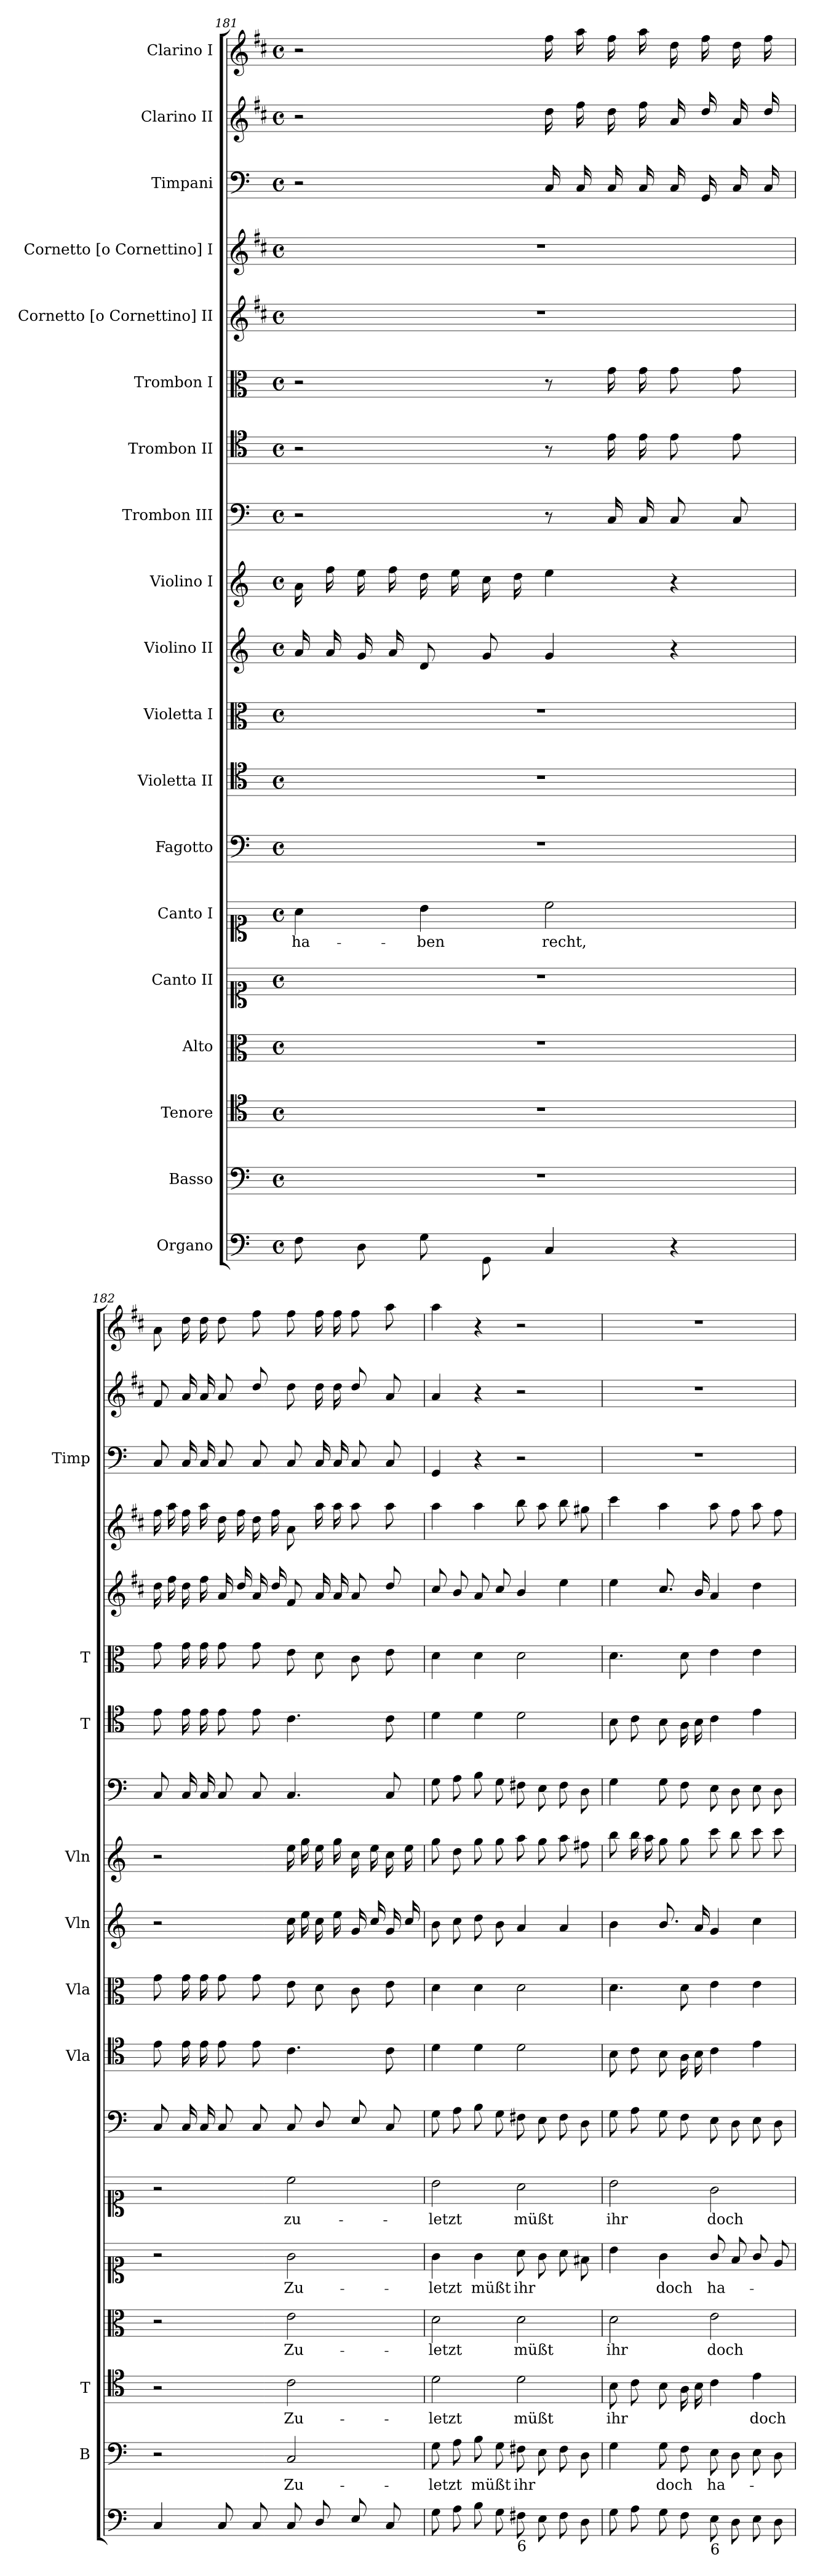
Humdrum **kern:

**kern	**kern	**text	**kern	**text	**kern	**text	**kern	**text	**kern	**text	**kern	**kern	**kern	**kern	**kern	**kern	**kern	**kern	**kern	**kern	**kern	**kern	**kern
*part19	*part18	*part18	*part17	*part17	*part16	*part16	*part15	*part15	*part14	*part14	*part13	*part12	*part11	*part10	*part9	*part8	*part7	*part6	*part5	*part4	*part3	*part2	*part1
*staff19	*staff18	*staff18	*staff17	*staff17	*staff16	*staff16	*staff15	*staff15	*staff14	*staff14	*staff13	*staff12	*staff11	*staff10	*staff9	*staff8	*staff7	*staff6	*staff5	*staff4	*staff3	*staff2	*staff1
*I"Organo	*I"Basso	*	*I"Tenore	*	*I"Alto	*	*I"Canto II	*	*I"Canto I	*	*I"Fagotto	*I"Violetta II	*I"Violetta I	*I"Violino II	*I"Violino I	*I"Trombon III	*I"Trombon II	*I"Trombon I	*I"Cornetto [o Cornettino] II	*I"Cornetto [o Cornettino] I	*I"Timpani	*I"Clarino II	*I"Clarino I
*	*I'B	*	*I'T	*	*	*	*	*	*	*	*	*I'Vla	*I'Vla	*I'Vln	*I'Vln	*	*I'T	*I'T	*	*	*I'Timp	*	*
*clefF4	*clefF4	*	*clefC4	*	*clefC3	*	*clefC1	*	*clefC1	*	*clefF4	*clefC4	*clefC3	*clefG2	*clefG2	*clefF4	*clefC4	*clefC3	*clefG2	*clefG2	*clefF4	*clefG2	*clefG2
*	*	*	*	*	*	*	*	*	*	*	*	*	*	*	*	*	*	*	*ITrd1c2	*ITrd1c2	*	*ITrd1c2	*ITrd1c2
*k[]	*k[]	*	*k[]	*	*k[]	*	*k[]	*	*k[]	*	*k[]	*k[]	*k[]	*k[]	*k[]	*k[]	*k[]	*k[]	*k[]	*k[]	*k[]	*k[]	*k[]
*C:	*C:	*	*C:	*	*C:	*	*C:	*	*C:	*	*C:	*C:	*C:	*C:	*C:	*C:	*C:	*C:	*C:	*C:	*C:	*C:	*C:
*M4/4	*M4/4	*	*M4/4	*	*M4/4	*	*M4/4	*	*M4/4	*	*M4/4	*M4/4	*M4/4	*M4/4	*M4/4	*M4/4	*M4/4	*M4/4	*M4/4	*M4/4	*M4/4	*M4/4	*M4/4
*met(c)	*met(c)	*	*met(c)	*	*met(c)	*	*met(c)	*	*met(c)	*	*met(c)	*met(c)	*met(c)	*met(c)	*met(c)	*met(c)	*met(c)	*met(c)	*met(c)	*met(c)	*met(c)	*met(c)	*met(c)
=181	=181	=181	=181	=181	=181	=181	=181	=181	=181	=181	=181	=181	=181	=181	=181	=181	=181	=181	=181	=181	=181	=181	=181
!	!	!	!	!	!	!	!	!	!	!LO:LY:b	!	!	!	!	!	!	!	!	!	!	!	!	!
8F\	1r	.	1r	.	1r	.	1r	.	4a\	ha-	1r	1r	1r	16a/	16a\	2r	2r	2r	1r	1r	2r	2r	2r
.	.	.	.	.	.	.	.	.	.	.	.	.	.	16a/	16ff\	.	.	.	.	.	.	.	.
8D\	.	.	.	.	.	.	.	.	.	.	.	.	.	16g/	16ee\	.	.	.	.	.	.	.	.
.	.	.	.	.	.	.	.	.	.	.	.	.	.	16a/	16ff\	.	.	.	.	.	.	.	.
!	!	!	!	!	!	!	!	!	!	!LO:LY:b	!	!	!	!	!	!	!	!	!	!	!	!	!
8G\	.	.	.	.	.	.	.	.	4b\	-ben	.	.	.	8d/	16dd\	.	.	.	.	.	.	.	.
.	.	.	.	.	.	.	.	.	.	.	.	.	.	.	16ee\	.	.	.	.	.	.	.	.
8GG\	.	.	.	.	.	.	.	.	.	.	.	.	.	8g/	16cc\	.	.	.	.	.	.	.	.
.	.	.	.	.	.	.	.	.	.	.	.	.	.	.	16dd\	.	.	.	.	.	.	.	.
!	!	!	!	!	!	!	!	!	!	!LO:LY:b	!	!	!	!	!	!	!	!	!	!	!	!	!
4C/	.	.	.	.	.	.	.	.	2cc\	recht,	.	.	.	4g/	4ee\	8r	8r	8r	.	.	16C/	16cc\	16ee\
.	.	.	.	.	.	.	.	.	.	.	.	.	.	.	.	.	.	.	.	.	16C/	16ee\	16gg\
.	.	.	.	.	.	.	.	.	.	.	.	.	.	.	.	16C/	16e\	16g\	.	.	16C/	16cc\	16ee\
.	.	.	.	.	.	.	.	.	.	.	.	.	.	.	.	16C/	16e\	16g\	.	.	16C/	16ee\	16gg\
4r	.	.	.	.	.	.	.	.	.	.	.	.	.	4r	4r	8C/	8e\	8g\	.	.	16C/	16g/	16cc\
.	.	.	.	.	.	.	.	.	.	.	.	.	.	.	.	.	.	.	.	.	16GG/	16cc/	16ee\
.	.	.	.	.	.	.	.	.	.	.	.	.	.	.	.	8C/	8e\	8g\	.	.	16C/	16g/	16cc\
.	.	.	.	.	.	.	.	.	.	.	.	.	.	.	.	.	.	.	.	.	16C/	16cc/	16ee\
=182	=182	=182	=182	=182	=182	=182	=182	=182	=182	=182	=182	=182	=182	=182	=182	=182	=182	=182	=182	=182	=182	=182	=182
4C/	2r	.	2r	.	2r	.	2r	.	2r	.	8C/	8e\	8g\	2r	2r	8C/	8e\	8g\	16cc\	16ee\	8C/	8e/	8g\
.	.	.	.	.	.	.	.	.	.	.	.	.	.	.	.	.	.	.	16ee\	16gg\	.	.	.
.	.	.	.	.	.	.	.	.	.	.	16C/	16e\	16g\	.	.	16C/	16e\	16g\	16cc\	16ee\	16C/	16g/	16cc\
.	.	.	.	.	.	.	.	.	.	.	16C/	16e\	16g\	.	.	16C/	16e\	16g\	16ee\	16gg\	16C/	16g/	16cc\
8C/	.	.	.	.	.	.	.	.	.	.	8C/	8e\	8g\	.	.	8C/	8e\	8g\	16g/	16cc\	8C/	8g/	8cc\
.	.	.	.	.	.	.	.	.	.	.	.	.	.	.	.	.	.	.	16cc/	16ee\	.	.	.
8C/	.	.	.	.	.	.	.	.	.	.	8C/	8e\	8g\	.	.	8C/	8e\	8g\	16g/	16cc\	8C/	8cc/	8ee\
.	.	.	.	.	.	.	.	.	.	.	.	.	.	.	.	.	.	.	16cc/	16ee\	.	.	.
!	!	!LO:LY:b	!	!LO:LY:b	!	!LO:LY:b	!	!LO:LY:b	!	!LO:LY:b	!	!	!	!	!	!	!	!	!	!	!	!	!
8C/	2C/	Zu-	2c\	Zu-	2e\	Zu-	2g\	Zu-	2cc\	zu-	8C/	4.c\	8e\	16cc\	16ee\	4.C/	4.c\	8e\	8e/	8g\	8C/	8cc\	8ee\
.	.	.	.	.	.	.	.	.	.	.	.	.	.	16ee\	16gg\	.	.	.	.	.	.	.	.
8D/	.	.	.	.	.	.	.	.	.	.	8D/	.	8d\	16cc\	16ee\	.	.	8d\	16g/	16gg\	16C/	16cc\	16ee\
.	.	.	.	.	.	.	.	.	.	.	.	.	.	16ee\	16gg\	.	.	.	16g/	16gg\	16C/	16cc\	16ee\
8E/	.	.	.	.	.	.	.	.	.	.	8E/	.	8c\	16g/	16cc\	.	.	8c\	8g/	8gg\	8C/	8cc/	8ee\
.	.	.	.	.	.	.	.	.	.	.	.	.	.	16cc/	16ee\	.	.	.	.	.	.	.	.
8C/	.	.	.	.	.	.	.	.	.	.	8C/	8c\	8e\	16g/	16cc\	8C/	8c\	8e\	8cc/	8gg\	8C/	8g/	8gg\
.	.	.	.	.	.	.	.	.	.	.	.	.	.	16cc/	16ee\	.	.	.	.	.	.	.	.
=183	=183	=183	=183	=183	=183	=183	=183	=183	=183	=183	=183	=183	=183	=183	=183	=183	=183	=183	=183	=183	=183	=183	=183
!	!	!LO:LY:b	!	!LO:LY:b	!	!LO:LY:b	!	!LO:LY:b	!	!LO:LY:b	!	!	!	!	!	!	!	!	!	!	!	!	!
8G\	8G\	-letzt	2d\	-letzt	2d\	-letzt	4g\	-letzt	2b\	-letzt	8G\	4d\	4d\	8b\	8gg\	8G\	4d\	4d\	8b/	4gg\	4GG/	4g/	4gg\
8A\	8A\	.	.	.	.	.	.	.	.	.	8A\	.	.	8cc\	8dd\	8A\	.	.	8a/	.	.	.	.
!	!	!LO:LY:b	!	!	!	!	!	!LO:LY:b	!	!	!	!	!	!	!	!	!	!	!	!	!	!	!
8B\	8B\	müßt	.	.	.	.	4g\	müßt	.	.	8B\	4d\	4d\	8dd\	8gg\	8B\	4d\	4d\	8g/	4gg\	4r	4r	4r
8G\	8G\	.	.	.	.	.	.	.	.	.	8G\	.	.	8b\	8gg\	8G\	.	.	8b/	.	.	.	.
!LO:TX:b:t=6	!	!	!	!	!	!	!	!	!	!	!	!	!	!	!	!	!	!	!	!	!	!	!
!	!	!LO:LY:b	!	!LO:LY:b	!	!LO:LY:b	!	!LO:LY:b	!	!LO:LY:b	!	!	!	!	!	!	!	!	!	!	!	!	!
8F#X\	8F#X\	ihr	2d\	müßt	2d\	müßt	8a\	ihr	2a\	müßt	8F#X\	2d\	2d\	4a/	8aa\	8F#X\	2d\	2d\	4a/	8aa\	2r	2r	2r
8E\	8E\	.	.	.	.	.	8g\	.	.	.	8E\	.	.	.	8gg\	8E\	.	.	.	8gg\	.	.	.
8F#\	8F#\	.	.	.	.	.	8a\	.	.	.	8F#\	.	.	4a/	8aa\	8F#\	.	.	4dd\	8aa\	.	.	.
8D\	8D\	.	.	.	.	.	8f#X\	.	.	.	8D\	.	.	.	8ff#X\	8D\	.	.	.	8ff#X\	.	.	.
!!LO:PB:g=z
=184	=184	=184	=184	=184	=184	=184	=184	=184	=184	=184	=184	=184	=184	=184	=184	=184	=184	=184	=184	=184	=184	=184	=184
!	!	!	!	!LO:LY:b	!	!LO:LY:b	!	!	!	!LO:LY:b	!	!	!	!	!	!	!	!	!	!	!	!	!
8G\	4G\	.	8B\	ihr	2d\	ihr	4b\	.	2b\	ihr	8G\	8B\	4.d\	4b\	8bb\	4G\	8B\	4.d\	4dd\	4bb\	1r	1r	1r
8A\	.	.	8c\	.	.	.	.	.	.	.	8A\	8c\	.	.	16bb\	.	8c\	.	.	.	.	.	.
.	.	.	.	.	.	.	.	.	.	.	.	.	.	.	16aa\	.	.	.	.	.	.	.	.
!	!	!LO:LY:b	!	!	!	!	!	!LO:LY:b	!	!	!	!	!	!	!	!	!	!	!	!	!	!	!
8G\	8G\	doch	8B\	.	.	.	4g\	doch	.	.	8G\	8B\	.	8.b/	8gg\	8G\	8B\	.	8.b/	4gg\	.	.	.
8F\	8F\	.	16A\	.	.	.	.	.	.	.	8F\	16A\	8d\	.	8gg\	8F\	16A\	8d\	.	.	.	.	.
.	.	.	16B\	.	.	.	.	.	.	.	.	16B\	.	16a/	.	.	16B\	.	16a/	.	.	.	.
!LO:TX:b:t=6	!	!	!	!	!	!	!	!	!	!	!	!	!	!	!	!	!	!	!	!	!	!	!
!	!	!LO:LY:b	!	!	!	!LO:LY:b	!	!LO:LY:b	!	!LO:LY:b	!	!	!	!	!	!	!	!	!	!	!	!	!
8E\	8E\	ha-	4c\	.	2e\	doch	8g/	ha-	2g\	doch	8E\	4c\	4e\	4g/	8ccc\	8E\	4c\	4e\	4g/	8gg\	.	.	.
8D\	8D\	.	.	.	.	.	8f/	.	.	.	8D\	.	.	.	8bb\	8D\	.	.	.	8ee\	.	.	.
!	!	!	!	!LO:LY:b	!	!	!	!	!	!	!	!	!	!	!	!	!	!	!	!	!	!	!
8E\	8E\	.	4e\	doch	.	.	8g/	.	.	.	8E\	4e\	4e\	4cc\	8ccc\	8E\	4e\	4e\	4cc\	8gg\	.	.	.
8D\	8D\	.	.	.	.	.	8e/	.	.	.	8D\	.	.	.	8ccc\	8D\	.	.	.	8ee\	.	.	.
=	=	=	=	=	=	=	=	=	=	=	=	=	=	=	=	=	=	=	=	=	=	=	=
*-	*-	*-	*-	*-	*-	*-	*-	*-	*-	*-	*-	*-	*-	*-	*-	*-	*-	*-	*-	*-	*-	*-	*-
